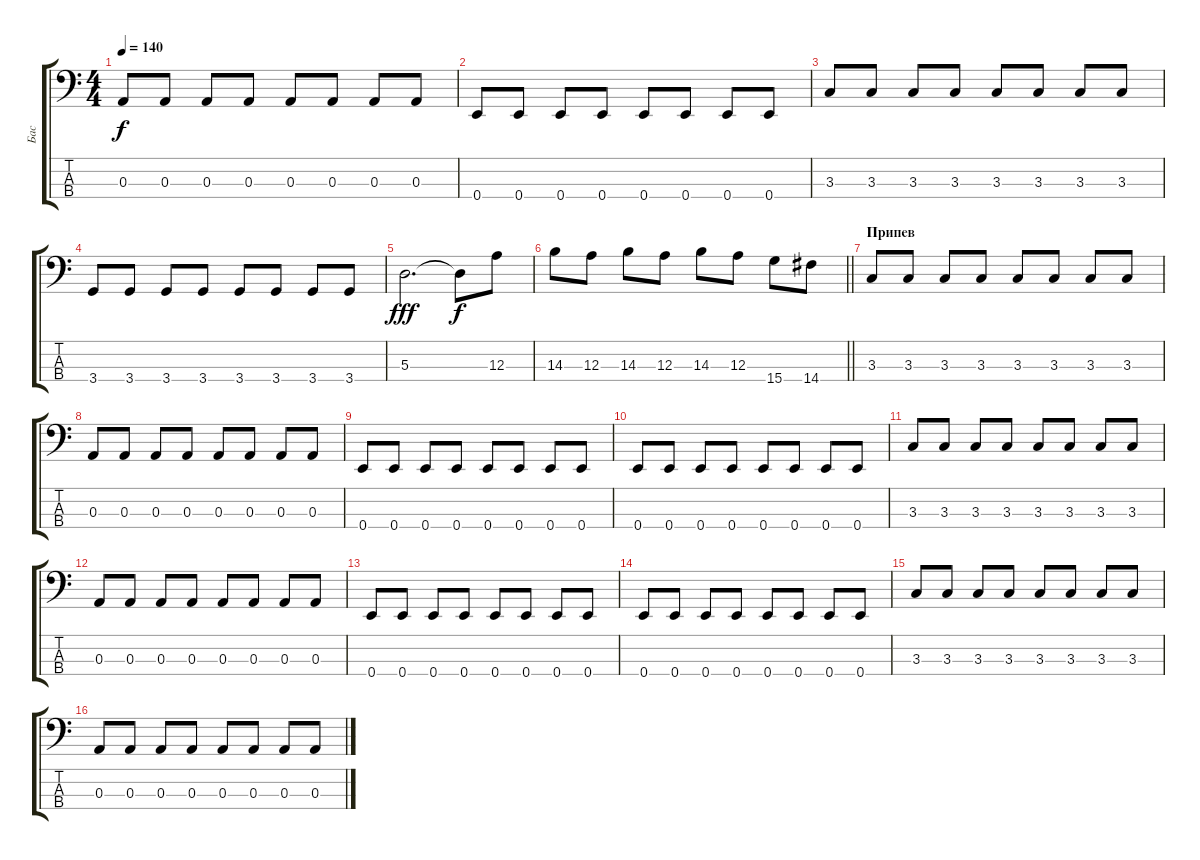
\track ("Бас" "Бас") {instrument electricbassfinger}
\staff {score tabs}
\tuning (G2 D2 A1 E1) {hide}
\ts (4 4)
\tempo 140
\clef f4
\ks c
0.3.8{dy f} 0.3.8 0.3.8 0.3.8 0.3.8 0.3.8 0.3.8 0.3.8 |
0.4.8 0.4.8 0.4.8 0.4.8 0.4.8 0.4.8 0.4.8 0.4.8 |
3.3.8 3.3.8 3.3.8 3.3.8 3.3.8 3.3.8 3.3.8 3.3.8 |
3.4.8 3.4.8 3.4.8 3.4.8 3.4.8 3.4.8 3.4.8 3.4.8 |
5.3.2{d dy fff} 5.3{t}.8{dy f} 12.3.8 |
\barLineRight lightlight
14.3.8{volume 16} 12.3.8 14.3.8 12.3.8 14.3.8 12.3.8 15.4.8 14.4.8 |
\section ("" "Припев")
3.3.8 3.3.8 3.3.8 3.3.8 3.3.8 3.3.8 3.3.8 3.3.8 |
0.3.8 0.3.8 0.3.8 0.3.8 0.3.8 0.3.8 0.3.8 0.3.8 |
0.4.8 0.4.8 0.4.8 0.4.8 0.4.8 0.4.8 0.4.8 0.4.8 |
0.4.8 0.4.8 0.4.8 0.4.8 0.4.8 0.4.8 0.4.8 0.4.8 |
3.3.8 3.3.8 3.3.8 3.3.8 3.3.8 3.3.8 3.3.8 3.3.8 |
0.3.8 0.3.8 0.3.8 0.3.8 0.3.8 0.3.8 0.3.8 0.3.8 |
0.4.8 0.4.8 0.4.8 0.4.8 0.4.8 0.4.8 0.4.8 0.4.8 |
0.4.8 0.4.8 0.4.8 0.4.8 0.4.8 0.4.8 0.4.8 0.4.8 |
3.3.8 3.3.8 3.3.8 3.3.8 3.3.8 3.3.8 3.3.8 3.3.8 |
0.3.8 0.3.8 0.3.8 0.3.8 0.3.8 0.3.8 0.3.8 0.3.8
